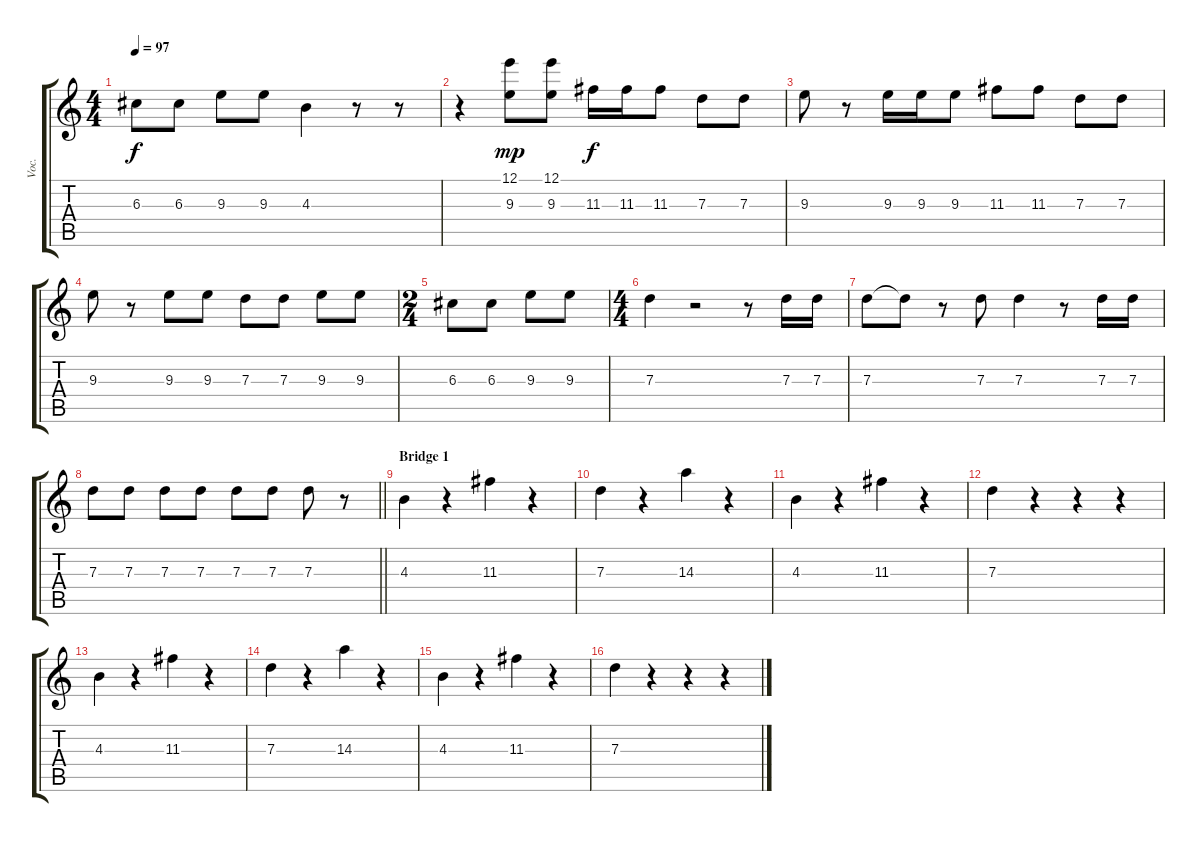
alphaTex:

\track ("Voc." "Voc.") {instrument distortionguitar}
\staff {score tabs}
\tuning (E4 B3 G3 D3 A2 E2) {hide}
\ts (4 4)
\tempo 97
\clef g2
\ks c
6.3.8{dy f} 6.3.8 9.3.8 9.3.8 4.3.4 r.8 r.8 |
r.4 (12.1 9.3).8{dy mp} (12.1 9.3).8 11.3.16{dy f} 11.3.16 11.3.8 7.3.8 7.3.8 |
9.3.8 r.8 9.3.16 9.3.16 9.3.8 11.3.8 11.3.8 7.3.8 7.3.8 |
9.3.8 r.8 9.3.8 9.3.8 7.3.8 7.3.8 9.3.8 9.3.8 |
\ts (2 4)
6.3.8 6.3.8 9.3.8 9.3.8 |
\ts (4 4)
7.3.4 r.2 r.8 7.3.16 7.3.16 |
7.3.8 7.3{t}.8 r.8 7.3.8 7.3.4 r.8 7.3.16 7.3.16 |
\barLineRight lightlight
7.3.8 7.3.8 7.3.8 7.3.8 7.3.8 7.3.8 7.3.8 r.8 |
\section ("" "Bridge 1")
4.3.4 r.4 11.3.4 r.4 |
7.3.4 r.4 14.3.4 r.4 |
4.3.4 r.4 11.3.4 r.4 |
7.3.4 r.4 r.4 r.4 |
4.3.4 r.4 11.3.4 r.4 |
7.3.4 r.4 14.3.4 r.4 |
4.3.4 r.4 11.3.4 r.4 |
7.3.4 r.4 r.4 r.4
